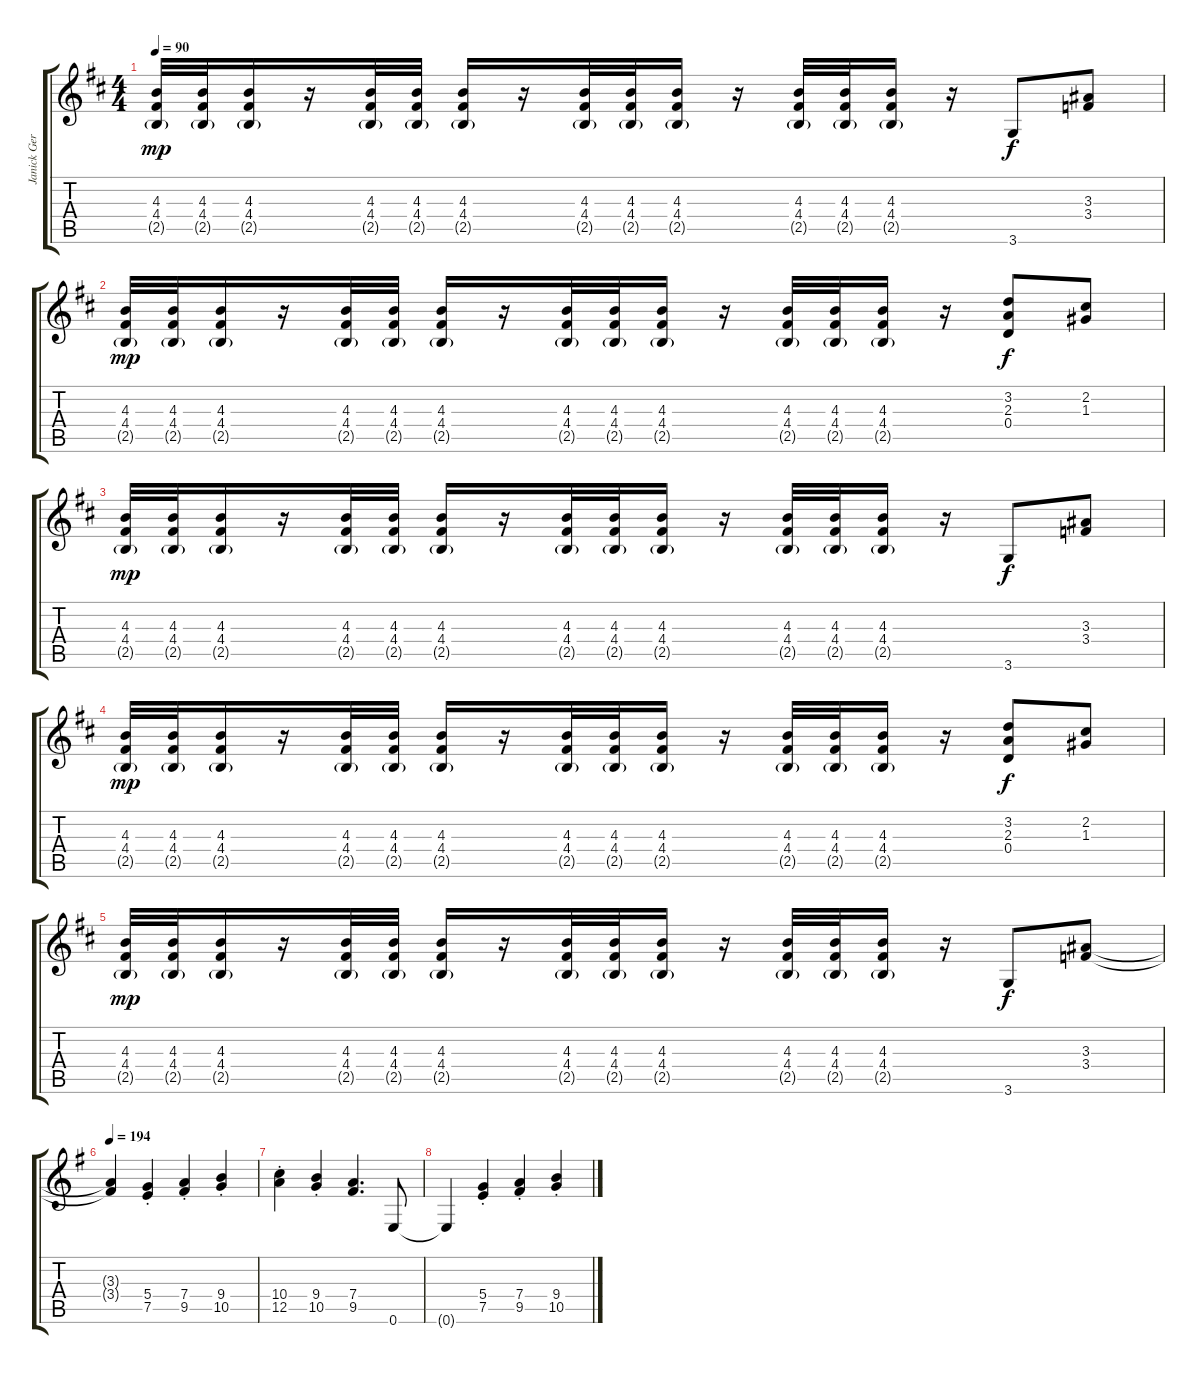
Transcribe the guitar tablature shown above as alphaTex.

\track ("Janick Gers" "Janick Ger") {instrument acousticguitarnylon}
\staff {score tabs}
\tuning (E4 B3 G3 D3 A2 E2) {hide}
\ts (4 4)
\tempo 90
\clef g2
\ks d
(4.3 4.4 2.5{g}).32{dy mp} (4.3 4.4 2.5{g}).32 (4.3 4.4 2.5{g}).16 r.16 (4.3 4.4 2.5{g}).32 (4.3 4.4 2.5{g}).32 (4.3 4.4 2.5{g}).16 r.16 (4.3 4.4 2.5{g}).32 (4.3 4.4 2.5{g}).32 (4.3 4.4 2.5{g}).16 r.16 (4.3 4.4 2.5{g}).32 (4.3 4.4 2.5{g}).32 (4.3 4.4 2.5{g}).16 r.16 3.6.8{dy f} (3.3 3.4).8 |
(4.3 4.4 2.5{g}).32{dy mp} (4.3 4.4 2.5{g}).32 (4.3 4.4 2.5{g}).16 r.16 (4.3 4.4 2.5{g}).32 (4.3 4.4 2.5{g}).32 (4.3 4.4 2.5{g}).16 r.16 (4.3 4.4 2.5{g}).32 (4.3 4.4 2.5{g}).32 (4.3 4.4 2.5{g}).16 r.16 (4.3 4.4 2.5{g}).32 (4.3 4.4 2.5{g}).32 (4.3 4.4 2.5{g}).16 r.16 (3.2 2.3 0.4).8{dy f} (2.2 1.3).8 |
(4.3 4.4 2.5{g}).32{dy mp} (4.3 4.4 2.5{g}).32 (4.3 4.4 2.5{g}).16 r.16 (4.3 4.4 2.5{g}).32 (4.3 4.4 2.5{g}).32 (4.3 4.4 2.5{g}).16 r.16 (4.3 4.4 2.5{g}).32 (4.3 4.4 2.5{g}).32 (4.3 4.4 2.5{g}).16 r.16 (4.3 4.4 2.5{g}).32 (4.3 4.4 2.5{g}).32 (4.3 4.4 2.5{g}).16 r.16 3.6.8{dy f} (3.3 3.4).8 |
(4.3 4.4 2.5{g}).32{dy mp} (4.3 4.4 2.5{g}).32 (4.3 4.4 2.5{g}).16 r.16 (4.3 4.4 2.5{g}).32 (4.3 4.4 2.5{g}).32 (4.3 4.4 2.5{g}).16 r.16 (4.3 4.4 2.5{g}).32 (4.3 4.4 2.5{g}).32 (4.3 4.4 2.5{g}).16 r.16 (4.3 4.4 2.5{g}).32 (4.3 4.4 2.5{g}).32 (4.3 4.4 2.5{g}).16 r.16 (3.2 2.3 0.4).8{dy f} (2.2 1.3).8 |
(4.3 4.4 2.5{g}).32{dy mp} (4.3 4.4 2.5{g}).32 (4.3 4.4 2.5{g}).16 r.16 (4.3 4.4 2.5{g}).32 (4.3 4.4 2.5{g}).32 (4.3 4.4 2.5{g}).16 r.16 (4.3 4.4 2.5{g}).32 (4.3 4.4 2.5{g}).32 (4.3 4.4 2.5{g}).16 r.16 (4.3 4.4 2.5{g}).32 (4.3 4.4 2.5{g}).32 (4.3 4.4 2.5{g}).16 r.16 3.6.8{dy f} (3.3 3.4).8 |
\tempo 194
\ks g
(3.3{t} 3.4{t}).4 (5.4{st} 7.5{st}).4 (7.4{st} 9.5{st}).4 (9.4{st} 10.5{st}).4 |
(10.4{st} 12.5{st}).4 (9.4{st} 10.5{st}).4 (7.4 9.5).4{d} 0.6.8 |
0.6{t}.4 (5.4{st} 7.5{st}).4 (7.4{st} 9.5{st}).4 (9.4{st} 10.5{st}).4
